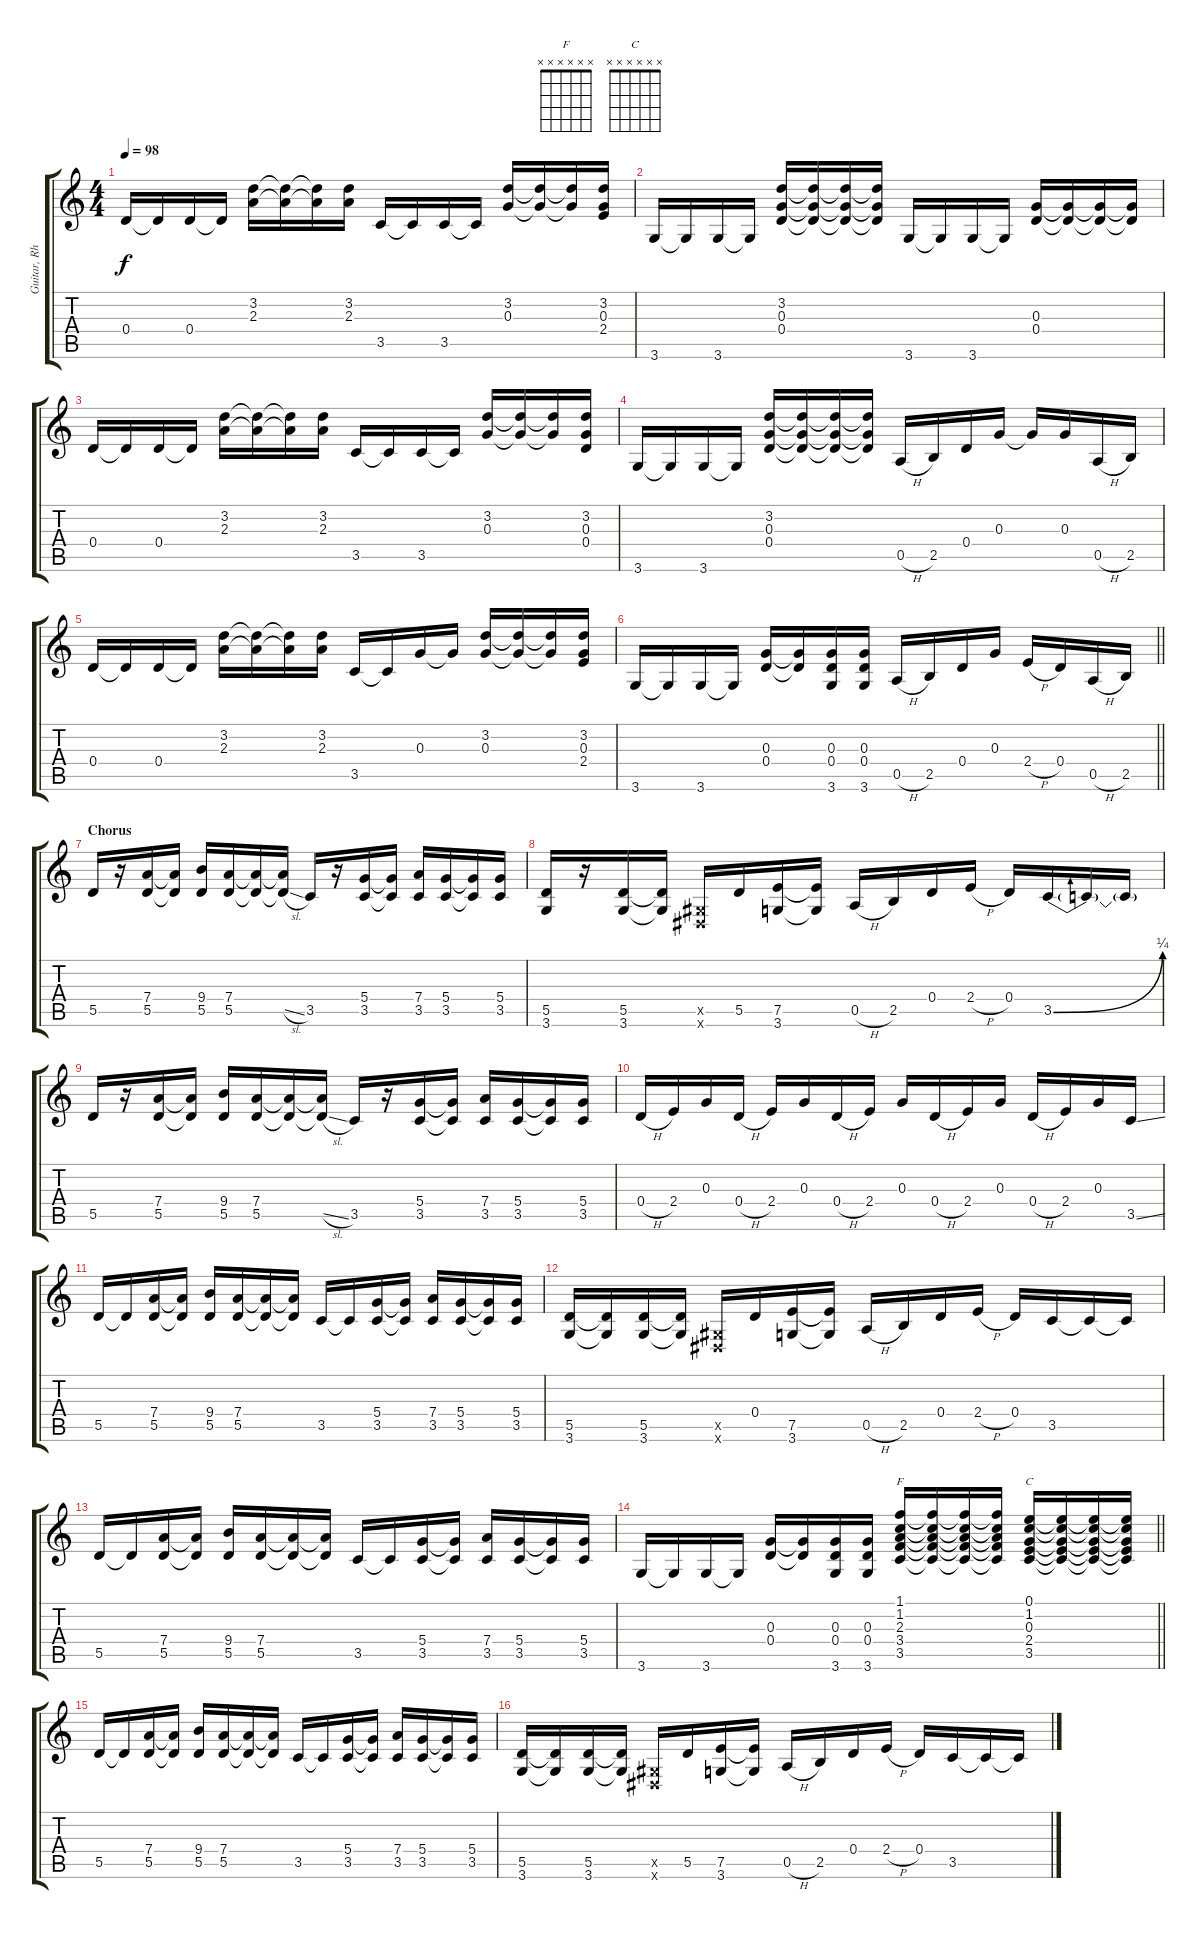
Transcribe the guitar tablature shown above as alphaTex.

\track ("Guitar, Rhythm" "Guitar, Rh") {instrument electricguitarclean}
\staff {score tabs}
\tuning (E4 B3 G3 D3 A2 E2) {hide}
\chord ("F" x x x x x x)
\chord ("C" x x x x x x)
\ts (4 4)
\tempo 98
\clef g2
\ks c
0.4.16{dy f} 0.4{t}.16 0.4.16 0.4{t}.16 (3.2 2.3).16 (3.2{t} 2.3{t}).16 (3.2{t} 2.3{t}).16 (3.2 2.3).16 3.5.16 3.5{t}.16 3.5.16 3.5{t}.16 (3.2 0.3).16 (3.2{t} 0.3{t}).16 (3.2{t} 0.3{t}).16 (3.2 0.3 2.4).16 |
3.6.16 3.6{t}.16 3.6.16 3.6{t}.16 (3.2 0.3 0.4).16 (3.2{t} 0.3{t} 0.4{t}).16 (3.2{t} 0.3{t} 0.4{t}).16 (3.2{t} 0.3{t} 0.4{t}).16 3.6.16 3.6{t}.16 3.6.16 3.6{t}.16 (0.3 0.4).16 (0.3{t} 0.4{t}).16 (0.3{t} 0.4{t}).16 (0.3{t} 0.4{t}).16 |
0.4.16 0.4{t}.16 0.4.16 0.4{t}.16 (3.2 2.3).16 (3.2{t} 2.3{t}).16 (3.2{t} 2.3{t}).16 (3.2 2.3).16 3.5.16 3.5{t}.16 3.5.16 3.5{t}.16 (3.2 0.3).16 (3.2{t} 0.3{t}).16 (3.2{t} 0.3{t}).16 (3.2 0.3 0.4).16 |
3.6.16 3.6{t}.16 3.6.16 3.6{t}.16 (3.2 0.3 0.4).16 (3.2{t} 0.3{t} 0.4{t}).16 (3.2{t} 0.3{t} 0.4{t}).16 (3.2{t} 0.3{t} 0.4{t}).16 0.5{h}.16 2.5.16 0.4.16 0.3.16 0.3{t}.16 0.3.16 0.5{h}.16 2.5.16 |
0.4.16 0.4{t}.16 0.4.16 0.4{t}.16 (3.2 2.3).16 (3.2{t} 2.3{t}).16 (3.2{t} 2.3{t}).16 (3.2 2.3).16 3.5.16 3.5{t}.16 0.3.16 0.3{t}.16 (3.2 0.3).16 (3.2{t} 0.3{t}).16 (3.2{t} 0.3{t}).16 (3.2 0.3 2.4).16 |
\barLineRight lightlight
3.6.16 3.6{t}.16 3.6.16 3.6{t}.16 (0.3 0.4).16 (0.3{t} 0.4{t}).16 (0.3 0.4 3.6).16 (0.3 0.4 3.6).16 0.5{h}.16 2.5.16 0.4.16 0.3.16 2.4{h}.16 0.4.16 0.5{h}.16 2.5.16 |
\section ("" "Chorus")
5.5.16 r.16 (7.4 5.5).16 (7.4{t} 5.5{t}).16 (9.4 5.5).16 (7.4 5.5).16 (7.4{t} 5.5{t}).16 (7.4{t} 5.5{sl t}).16 3.5.16 r.16 (5.4 3.5).16 (5.4{t} 3.5{t}).16 (7.4 3.5).16 (5.4 3.5).16 (5.4{t} 3.5{t}).16 (5.4 3.5).16 |
(5.5 3.6).16 r.16 (5.5 3.6).16 (5.5{t} 3.6{t}).16 (-1.5{x} -1.6{x}).16 5.5.16 (7.5 3.6).16 (7.5{t} 3.6{t}).16 0.5{h}.16 2.5.16 0.4.16 2.4{h}.16 0.4.16 3.5{be (bend 0 0 60 1)}.16 3.5{t}.16 3.5{t}.16 |
5.5.16 r.16 (7.4 5.5).16 (7.4{t} 5.5{t}).16 (9.4 5.5).16 (7.4 5.5).16 (7.4{t} 5.5{t}).16 (7.4{t} 5.5{sl t}).16 3.5.16 r.16 (5.4 3.5).16 (5.4{t} 3.5{t}).16 (7.4 3.5).16 (5.4 3.5).16 (5.4{t} 3.5{t}).16 (5.4 3.5).16 |
0.4{h}.16 2.4.16 0.3.16 0.4{h}.16 2.4.16 0.3.16 0.4{h}.16 2.4.16 0.3.16 0.4{h}.16 2.4.16 0.3.16 0.4{h}.16 2.4.16 0.3.16 3.5{ss}.16 |
5.5.16 5.5{t}.16 (7.4 5.5).16 (7.4{t} 5.5{t}).16 (9.4 5.5).16 (7.4 5.5).16 (7.4{t} 5.5{t}).16 (7.4{t} 5.5{t}).16 3.5.16 3.5{t}.16 (5.4 3.5).16 (5.4{t} 3.5{t}).16 (7.4 3.5).16 (5.4 3.5).16 (5.4{t} 3.5{t}).16 (5.4 3.5).16 |
(5.5 3.6).16 (5.5{t} 3.6{t}).16 (5.5 3.6).16 (5.5{t} 3.6{t}).16 (-1.5{x} -1.6{x}).16 0.4.16 (7.5 3.6).16 (7.5{t} 3.6{t}).16 0.5{h}.16 2.5.16 0.4.16 2.4{h}.16 0.4.16 3.5.16 3.5{t}.16 3.5{t}.16 |
5.5.16 5.5{t}.16 (7.4 5.5).16 (7.4{t} 5.5{t}).16 (9.4 5.5).16 (7.4 5.5).16 (7.4{t} 5.5{t}).16 (7.4{t} 5.5{t}).16 3.5.16 3.5{t}.16 (5.4 3.5).16 (5.4{t} 3.5{t}).16 (7.4 3.5).16 (5.4 3.5).16 (5.4{t} 3.5{t}).16 (5.4 3.5).16 |
\barLineRight lightlight
3.6.16 3.6{t}.16 3.6.16 3.6{t}.16 (0.3 0.4).16 (0.3{t} 0.4{t}).16 (0.3 0.4 3.6).16 (0.3 0.4 3.6).16 (1.1 1.2 2.3 3.4 3.5).16{ch "F"} (1.1{t} 1.2{t} 2.3{t} 3.4{t} 3.5{t}).16 (1.1{t} 1.2{t} 2.3{t} 3.4{t} 3.5{t}).16 (1.1{t} 1.2{t} 2.3{t} 3.4{t} 3.5{t}).16 (0.1 1.2 0.3 2.4 3.5).16{ch "C"} (0.1{t} 1.2{t} 0.3{t} 2.4{t} 3.5{t}).16 (0.1{t} 1.2{t} 0.3{t} 2.4{t} 3.5{t}).16 (0.1{t} 1.2{t} 0.3{t} 2.4{t} 3.5{t}).16 |
5.5.16 5.5{t}.16 (7.4 5.5).16 (7.4{t} 5.5{t}).16 (9.4 5.5).16 (7.4 5.5).16 (7.4{t} 5.5{t}).16 (7.4{t} 5.5{t}).16 3.5.16 3.5{t}.16 (5.4 3.5).16 (5.4{t} 3.5{t}).16 (7.4 3.5).16 (5.4 3.5).16 (5.4{t} 3.5{t}).16 (5.4 3.5).16 |
(5.5 3.6).16 (5.5{t} 3.6{t}).16 (5.5 3.6).16 (5.5{t} 3.6{t}).16 (-1.5{x} -1.6{x}).16 5.5.16 (7.5 3.6).16 (7.5{t} 3.6{t}).16 0.5{h}.16 2.5.16 0.4.16 2.4{h}.16 0.4.16 3.5.16 3.5{t}.16 3.5{t}.16
